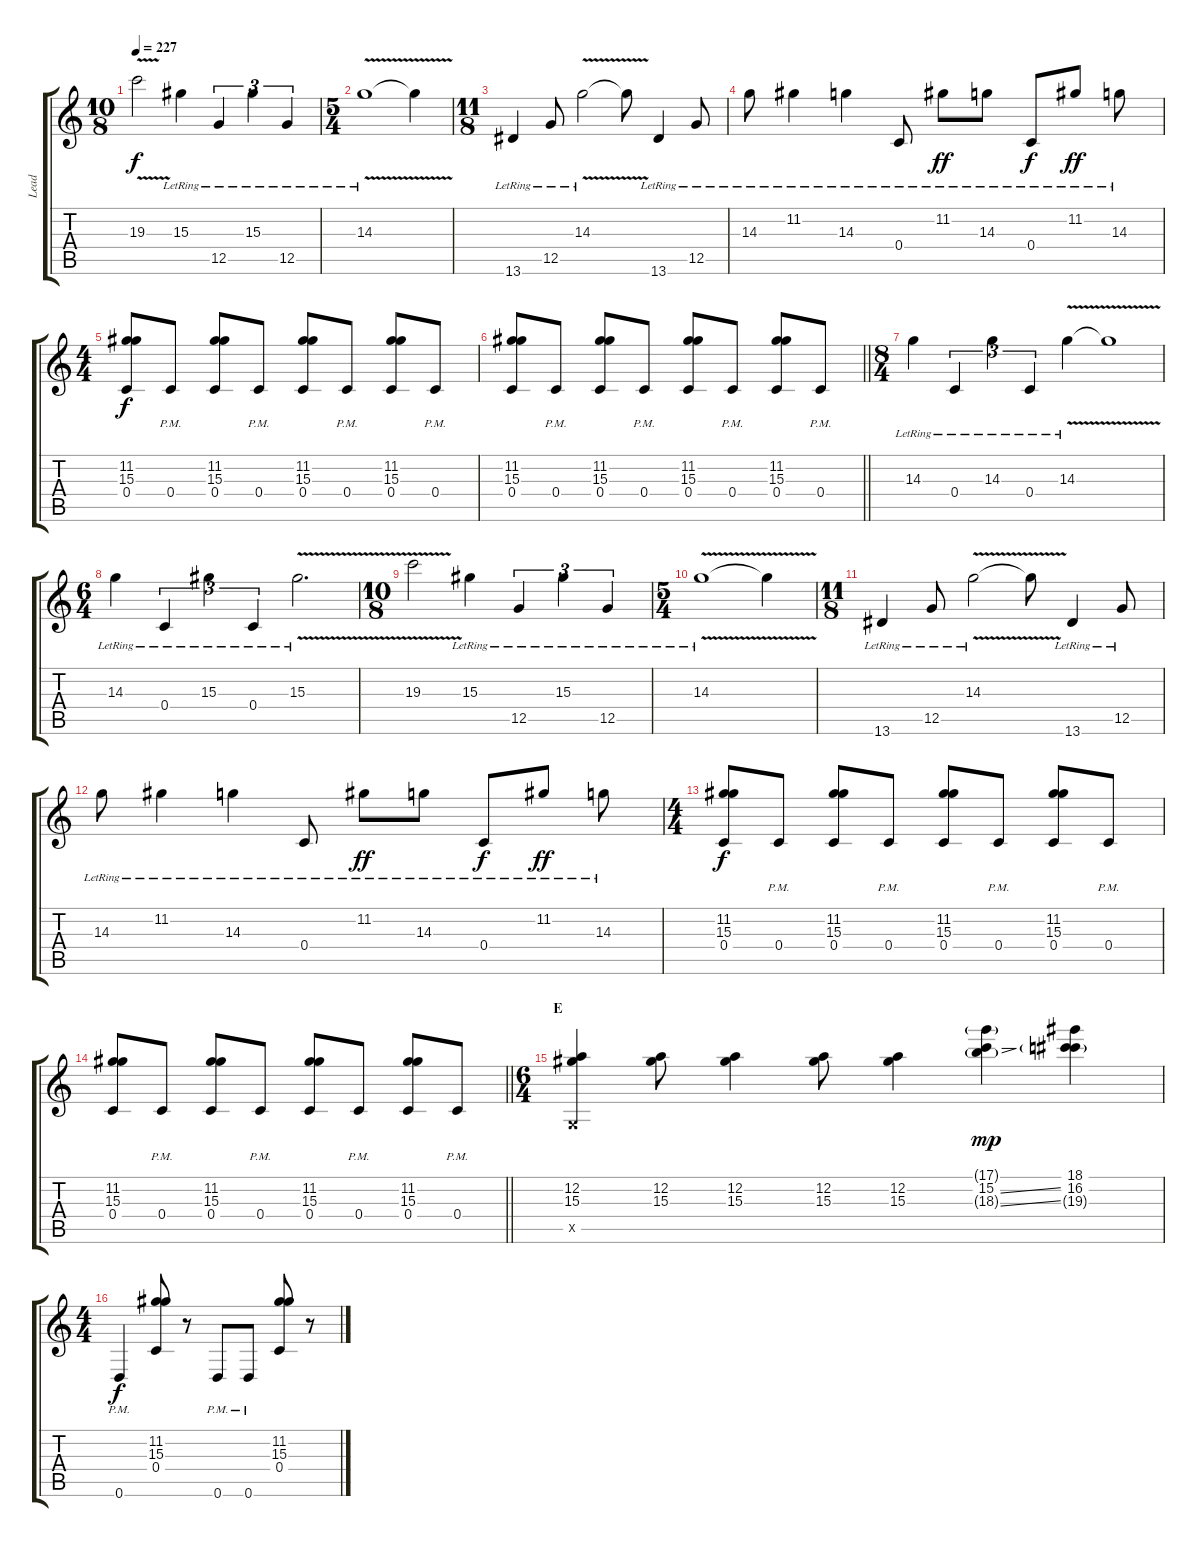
\track ("Lead" "Lead") {instrument overdrivenguitar}
\staff {score tabs}
\tuning (D4 A3 F3 C3 G2 D2) {hide}
\ts (10 8)
\tempo 227
\clef g2
\ks c
19.3{v}.2{dy f} 15.3{lr}.4 12.5{lr}.4{tu (3 2)} 15.3{lr}.4{tu (3 2)} 12.5{lr}.4{tu (3 2)} |
\ts (5 4)
14.3{v lr}.1 14.3{t}.4 |
\ts (11 8)
13.6{lr}.4 12.5{lr}.8 14.3{v lr}.2 14.3{t}.8 13.6{lr}.4 12.5{lr}.8 |
14.3{lr}.8 11.2{lr}.4 14.3{lr}.4 0.4{lr}.8 11.2{lr}.8{dy ff} 14.3{lr}.8 0.4{lr}.8{dy f} 11.2{lr}.8{dy ff} 14.3{lr}.8 |
\ts (4 4)
(11.2 15.3 0.4).8{dy f} 0.4{pm}.8 (11.2 15.3 0.4).8 0.4{pm}.8 (11.2 15.3 0.4).8 0.4{pm}.8 (11.2 15.3 0.4).8 0.4{pm}.8 |
\barLineRight lightlight
(11.2 15.3 0.4).8 0.4{pm}.8 (11.2 15.3 0.4).8 0.4{pm}.8 (11.2 15.3 0.4).8 0.4{pm}.8 (11.2 15.3 0.4).8 0.4{pm}.8 |
\ts (8 4)
\section ("" "")
14.3{lr}.4 0.4{lr}.4{tu (3 2)} 14.3{lr}.4{tu (3 2)} 0.4{lr}.4{tu (3 2)} 14.3{v lr}.4 14.3{t}.1 |
\ts (6 4)
14.3{lr}.4 0.4{lr}.4{tu (3 2)} 15.3{lr}.4{tu (3 2)} 0.4{lr}.4{tu (3 2)} 15.3{v lr}.2{d} |
\ts (10 8)
19.3{v}.2 15.3{lr}.4 12.5{lr}.4{tu (3 2)} 15.3{lr}.4{tu (3 2)} 12.5{lr}.4{tu (3 2)} |
\ts (5 4)
14.3{v lr}.1 14.3{t}.4 |
\ts (11 8)
13.6{lr}.4 12.5{lr}.8 14.3{v lr}.2 14.3{t}.8 13.6{lr}.4 12.5{lr}.8 |
14.3{lr}.8 11.2{lr}.4 14.3{lr}.4 0.4{lr}.8 11.2{lr}.8{dy ff} 14.3{lr}.8 0.4{lr}.8{dy f} 11.2{lr}.8{dy ff} 14.3{lr}.8 |
\ts (4 4)
(11.2 15.3 0.4).8{dy f} 0.4{pm}.8 (11.2 15.3 0.4).8 0.4{pm}.8 (11.2 15.3 0.4).8 0.4{pm}.8 (11.2 15.3 0.4).8 0.4{pm}.8 |
\barLineRight lightlight
(11.2 15.3 0.4).8 0.4{pm}.8 (11.2 15.3 0.4).8 0.4{pm}.8 (11.2 15.3 0.4).8 0.4{pm}.8 (11.2 15.3 0.4).8 0.4{pm}.8 |
\ts (6 4)
\section ("" "E")
(12.2 15.3 0.5{x}).4 (12.2 15.3).8 (12.2 15.3).4 (12.2 15.3).8 (12.2 15.3).4 (17.1{g} 15.2{ss} 18.3{ss g}).4{dy mp} (18.1 16.2 19.3{g}).4 |
\ts (4 4)
0.6{pm}.4{dy f} (11.2 15.3 0.4).8 r.8 0.6{pm}.8 0.6{pm}.8 (11.2 15.3 0.4).8 r.8
